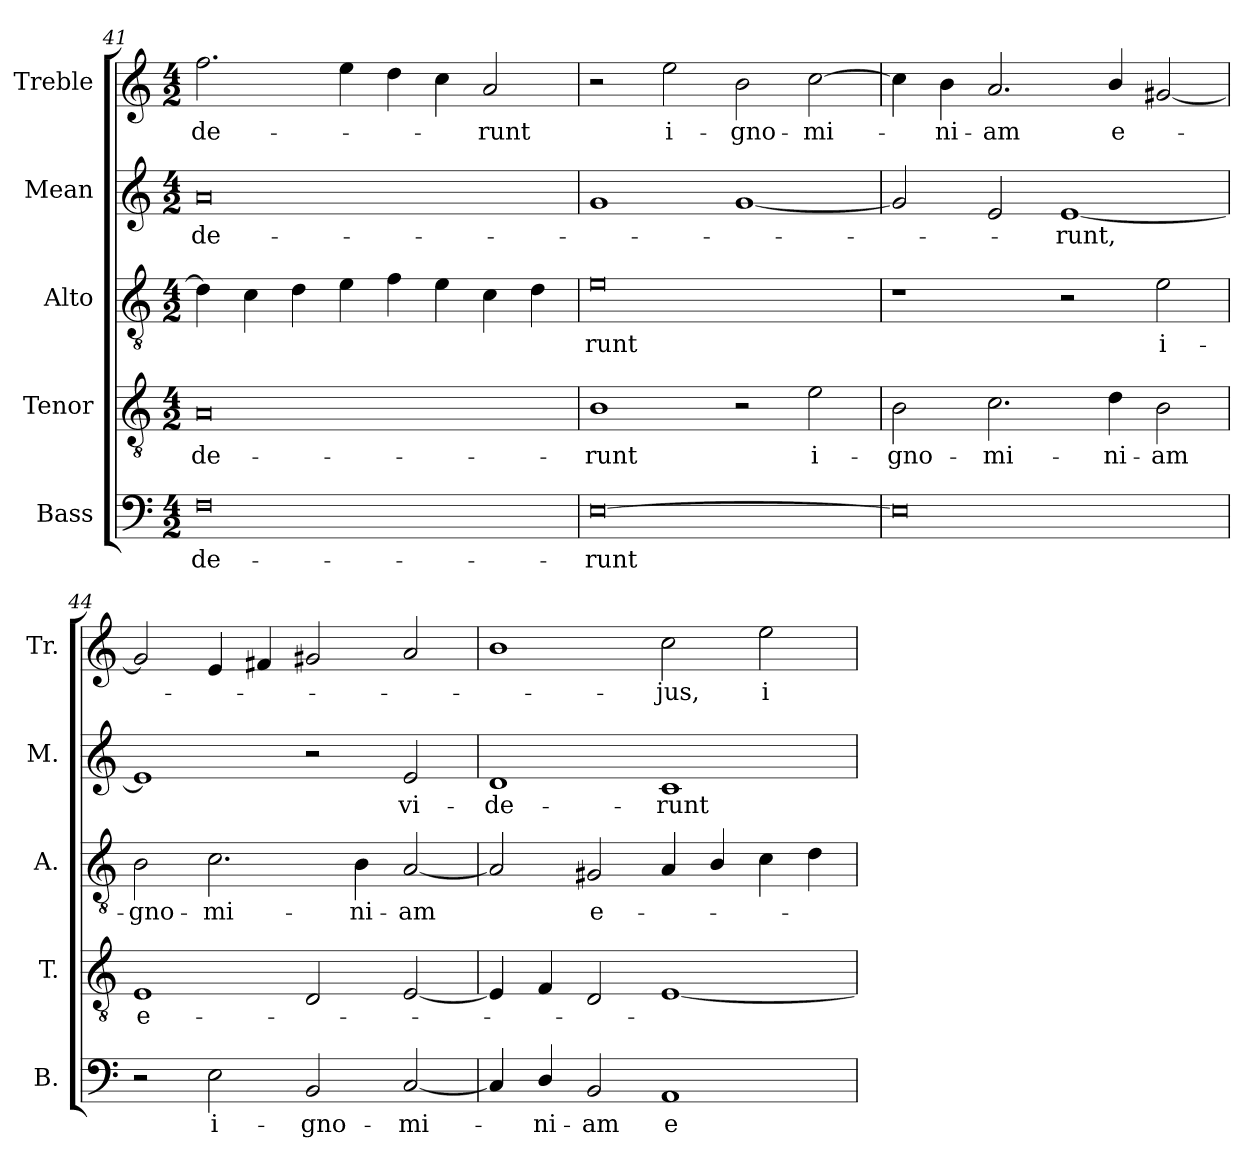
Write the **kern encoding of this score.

**kern	**text	**kern	**text	**kern	**text	**kern	**text	**kern	**text
*part5	*part5	*part4	*part4	*part3	*part3	*part2	*part2	*part1	*part1
*staff5	*staff5	*staff4	*staff4	*staff3	*staff3	*staff2	*staff2	*staff1	*staff1
*I"Bass	*	*I"Tenor	*	*I"Alto	*	*I"Mean	*	*I"Treble	*
*I'B.	*	*I'T.	*	*I'A.	*	*I'M.	*	*I'Tr.	*
*clefF4	*	*clefGv2	*	*clefGv2	*	*clefG2	*	*clefG2	*
*	*	*ITrd7c12	*	*ITrd7c12	*	*	*	*	*
*k[]	*	*k[]	*	*k[]	*	*k[]	*	*k[]	*
*C:	*	*C:	*	*C:	*	*C:	*	*C:	*
*M4/2	*	*M4/2	*	*M4/2	*	*M4/2	*	*M4/2	*
=41	=41	=41	=41	=41	=41	=41	=41	=41	=41
!	!LO:LY:b:color=#000000	!	!	!	!	!	!	!	!
!	!	!	!LO:LY:b:color=#000000	!	!	!	!	!	!
!	!	!	!	!	!	!	!LO:LY:b:color=#000000	!	!
!	!	!	!	!	!	!	!	!	!LO:LY:b:color=#000000
0Fi	-de-	0AAi	-de-	4Di\]	.	0ai	-de-	2.ffi\	-de-
.	.	.	.	4Ci\	.	.	.	.	.
.	.	.	.	4Di\	.	.	.	.	.
.	.	.	.	4Ei\	.	.	.	4eei\	.
.	.	.	.	4Fi\	.	.	.	4ddi\	.
.	.	.	.	4Ei\	.	.	.	4cci\	.
!	!	!	!	!	!	!	!	!	!LO:LY:b:color=#000000
.	.	.	.	4Ci\	.	.	.	2ai/	-runt
.	.	.	.	4Di\	.	.	.	.	.
!!LO:LB:g=z
=42	=42	=42	=42	=42	=42	=42	=42	=42	=42
!	!LO:LY:b:color=#000000	!	!	!	!	!	!	!	!
!	!	!	!LO:LY:b:color=#000000	!	!	!	!	!	!
!	!	!	!	!	!LO:LY:b:color=#000000	!	!	!	!
[>0Ei	-runt	1BBi	-runt	0Ei	-runt	1gi	.	2r	.
!	!	!	!	!	!	!	!	!	!LO:LY:b:color=#000000
.	.	.	.	.	.	.	.	2eei\	i-
!	!	!	!	!	!	!	!	!	!LO:LY:b:color=#000000
.	.	2r	.	.	.	[<1gi	.	2bi\	-gno-
!	!	!	!LO:LY:b:color=#000000	!	!	!	!	!	!
!	!	!	!	!	!	!	!	!	!LO:LY:b:color=#000000
.	.	2Ei\	i-	.	.	.	.	[>2cci\	-mi-
=43	=43	=43	=43	=43	=43	=43	=43	=43	=43
!	!	!	!LO:LY:b:color=#000000	!	!	!	!	!	!
0Ei]	.	2BBi\	-gno-	1r	.	2gi/]	.	4cci\]	.
!	!	!	!	!	!	!	!	!	!LO:LY:b:color=#000000
.	.	.	.	.	.	.	.	4bi\	-ni-
!	!	!	!LO:LY:b:color=#000000	!	!	!	!	!	!
!	!	!	!	!	!	!	!	!	!LO:LY:b:color=#000000
.	.	2.Ci\	-mi-	.	.	2ei/	.	2.ai/	-am
!	!	!	!	!	!	!	!LO:LY:b:color=#000000	!	!
.	.	.	.	2r	.	[<1ei	-runt,	.	.
!	!	!	!LO:LY:b:color=#000000	!	!	!	!	!	!
!	!	!	!	!	!	!	!	!	!LO:LY:b:color=#000000
.	.	4Di\	-ni-	.	.	.	.	4bi/	e-
!	!	!	!LO:LY:b:color=#000000	!	!	!	!	!	!
!	!	!	!	!	!LO:LY:b:color=#000000	!	!	!	!
.	.	2BBi\	-am	2Ei\	i-	.	.	[<2g#Xi/	.
=44	=44	=44	=44	=44	=44	=44	=44	=44	=44
!	!	!	!LO:LY:b:color=#000000	!	!	!	!	!	!
!	!	!	!	!	!LO:LY:b:color=#000000	!	!	!	!
2r	.	1EEi	e-	2BBi\	-gno-	1ei]	.	2g#i/]	.
!	!LO:LY:b:color=#000000	!	!	!	!	!	!	!	!
!	!	!	!	!	!LO:LY:b:color=#000000	!	!	!	!
2Ei\	i-	.	.	2.Ci\	-mi-	.	.	4ei/	.
.	.	.	.	.	.	.	.	4f#Xi/	.
!	!LO:LY:b:color=#000000	!	!	!	!	!	!	!	!
2BBi/	-gno-	2DDi/	.	.	.	2r	.	2g#Xi/	.
!	!	!	!	!	!LO:LY:b:color=#000000	!	!	!	!
.	.	.	.	4BBi\	-ni-	.	.	.	.
!	!LO:LY:b:color=#000000	!	!	!	!	!	!	!	!
!	!	!	!	!	!LO:LY:b:color=#000000	!	!	!	!
!	!	!	!	!	!	!	!LO:LY:b:color=#000000	!	!
[<2Ci/	-mi-	[<2EEi/	.	[<2AAi/	-am	2ei/	vi-	2ai/	.
=45	=45	=45	=45	=45	=45	=45	=45	=45	=45
!	!	!	!	!	!	!	!LO:LY:b:color=#000000	!	!
4Ci/]	.	4EEi/]	.	2AAi/]	.	1di	-de-	1bi	.
!	!LO:LY:b:color=#000000	!	!	!	!	!	!	!	!
4Di/	-ni-	4FFi/	.	.	.	.	.	.	.
!	!LO:LY:b:color=#000000	!	!	!	!	!	!	!	!
!	!	!	!	!	!LO:LY:b:color=#000000	!	!	!	!
2BBi/	-am	2DDi/	.	2GG#Xi/	e-	.	.	.	.
!	!LO:LY:b:color=#000000	!	!	!	!	!	!	!	!
!	!	!	!	!	!	!	!LO:LY:b:color=#000000	!	!
!	!	!	!	!	!	!	!	!	!LO:LY:b:color=#000000
1AAi	e-	[<1EEi	.	4AAi/	.	1ci	-runt	2cci\	-jus,
.	.	.	.	4BBi/	.	.	.	.	.
!	!	!	!	!	!	!	!	!	!LO:LY:b:color=#000000
.	.	.	.	4Ci\	.	.	.	2eei\	i-
.	.	.	.	4Di\	.	.	.	.	.
=	=	=	=	=	=	=	=	=	=
*-	*-	*-	*-	*-	*-	*-	*-	*-	*-
